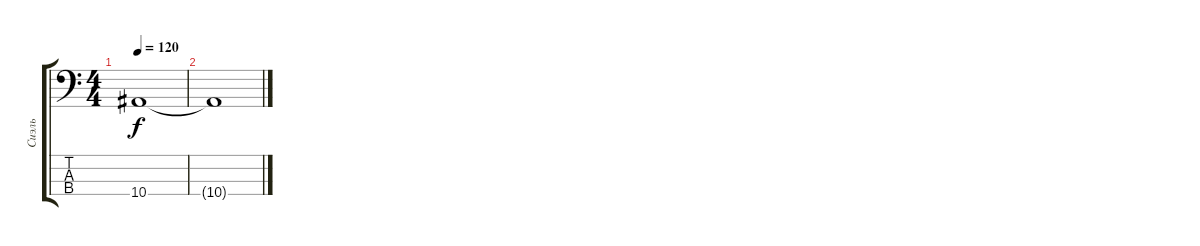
\track ("Сиэль" "Сиэль") {instrument electricbassfinger}
\staff {score tabs}
\tuning (F2 C2 G1 C1) {hide}
\ts (4 4)
\tempo 120
\clef f4
\ks c
10.4.1{dy f} |
10.4{t}.1
